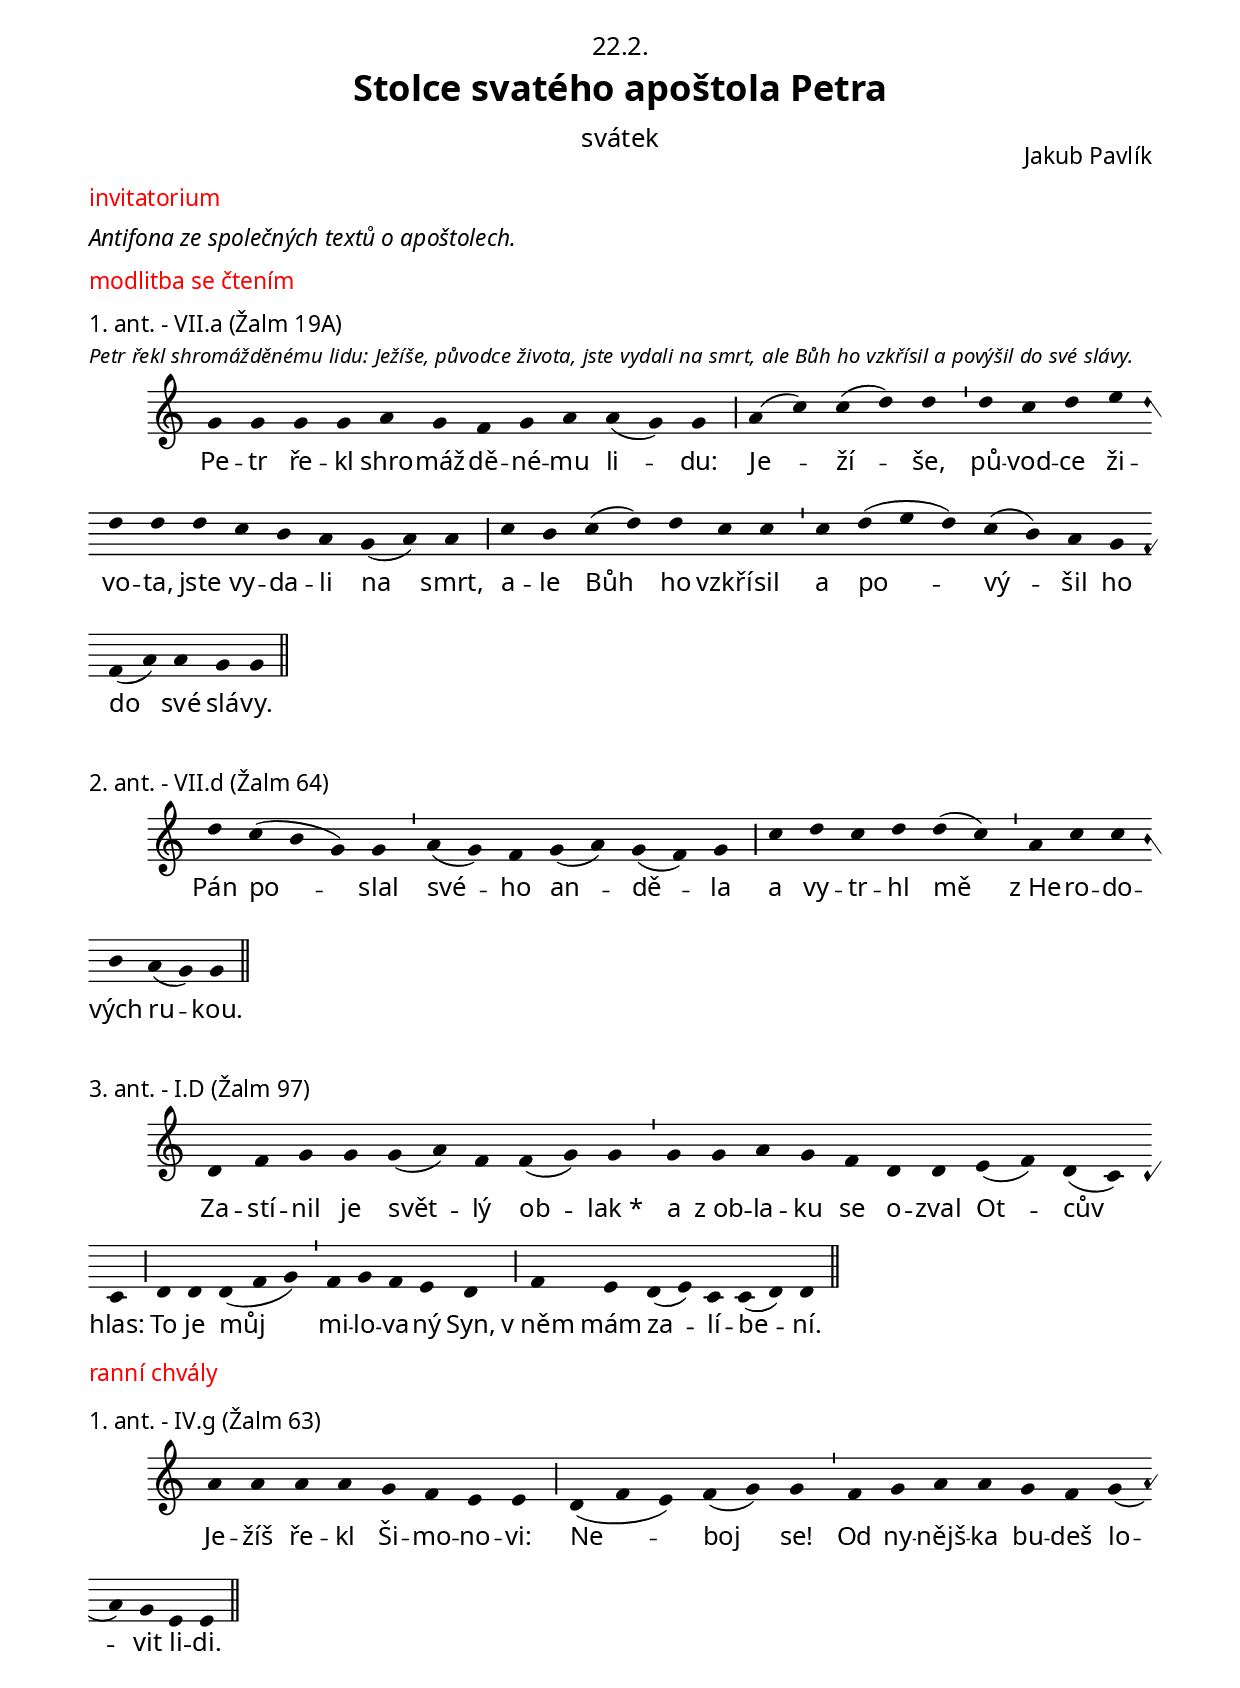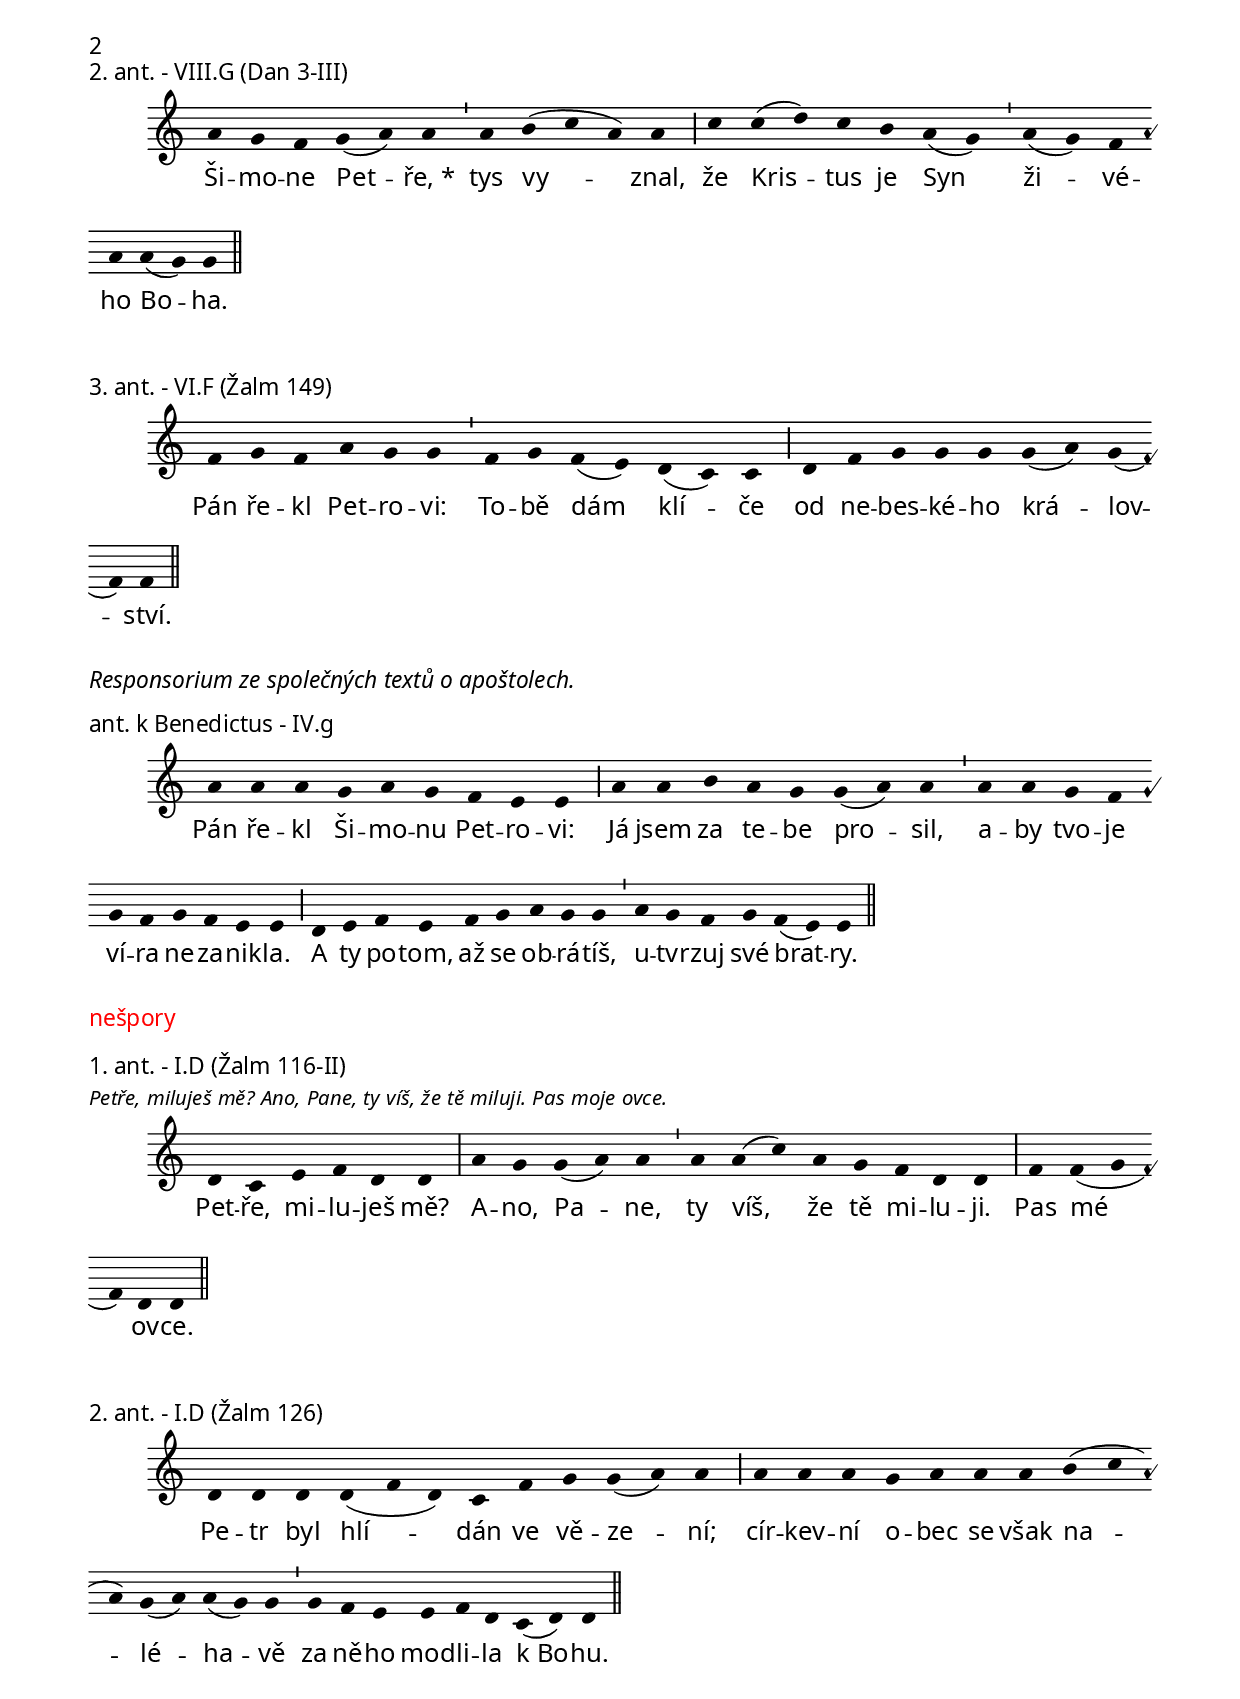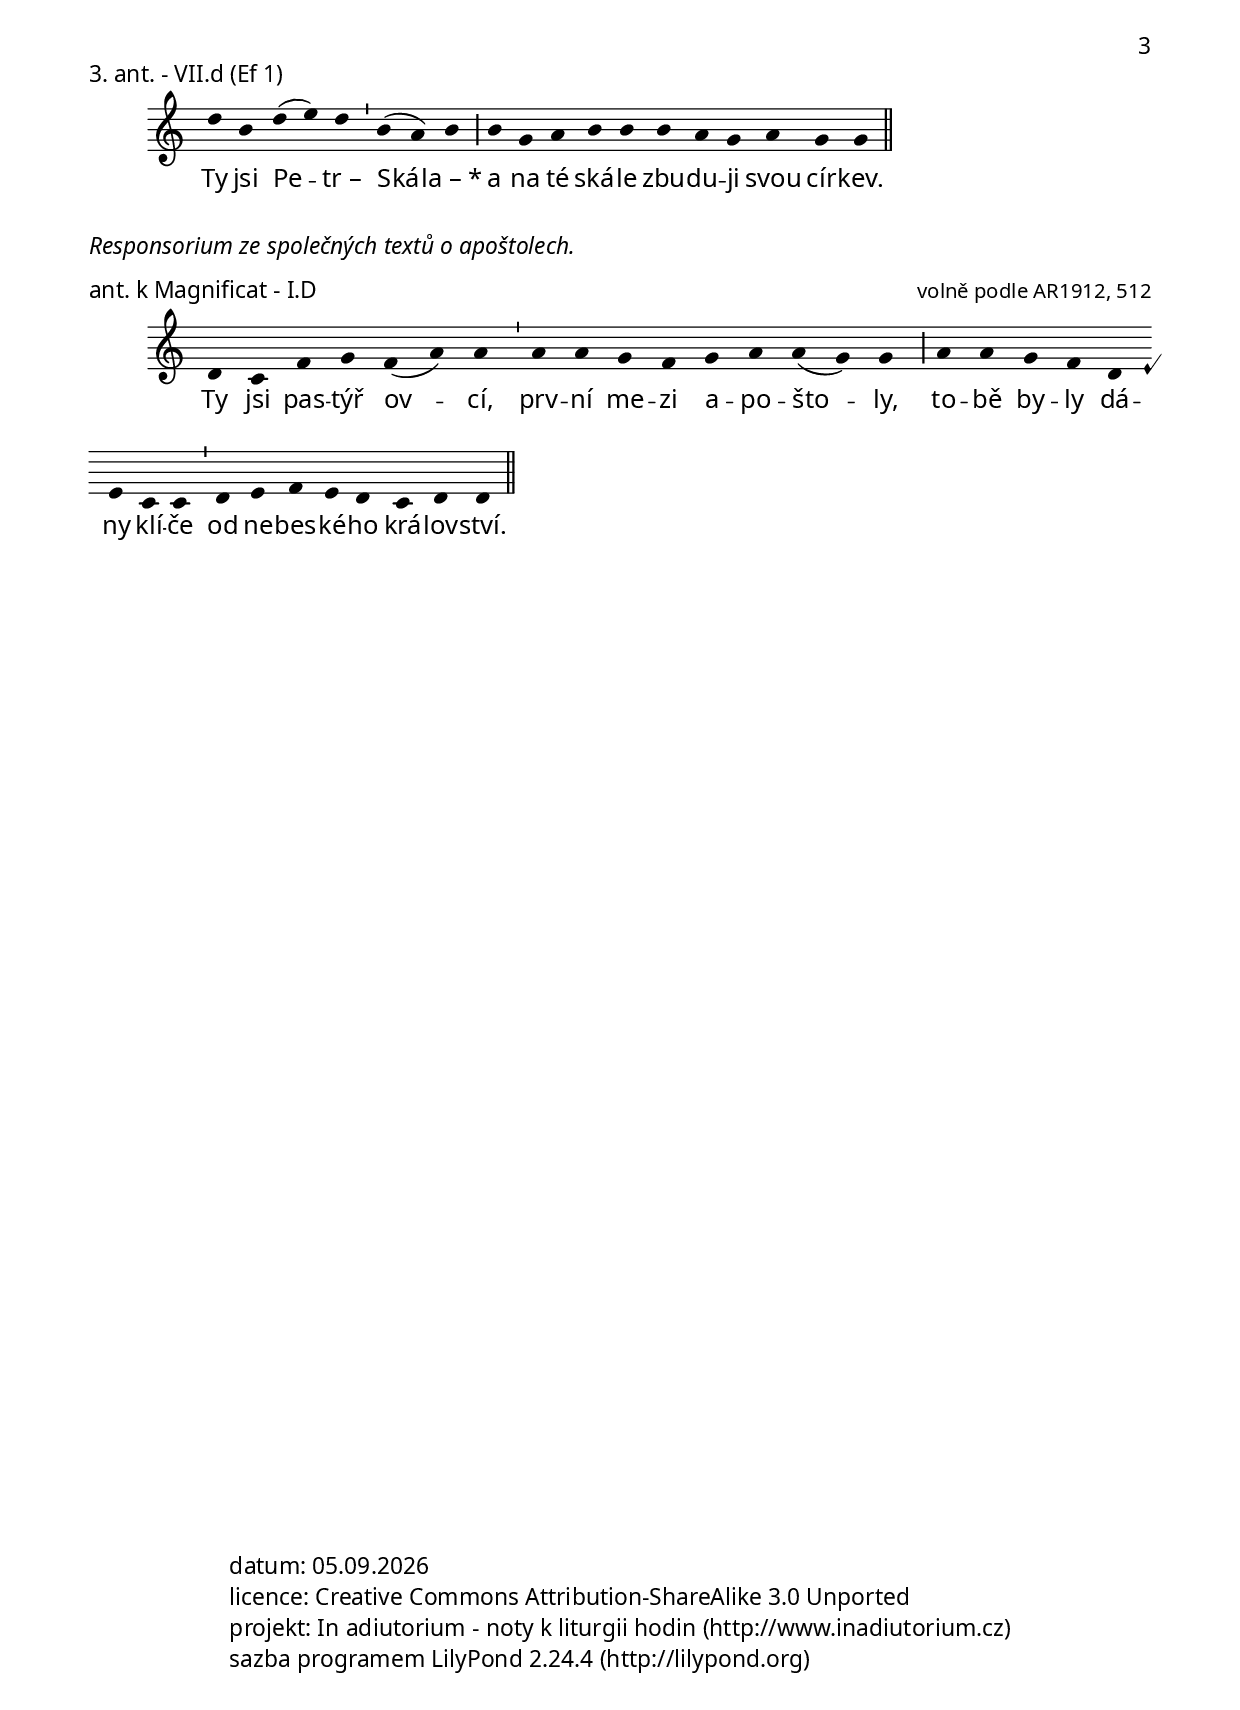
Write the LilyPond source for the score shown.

\version "2.16.0"

\include "../spolecne.ly"
\include "../dilyresponsorii.ly"

\header {
  title = \markup\titleSvatek
            "Stolce svatého apoštola Petra"
            svátek
            22.2.
  composer = "Jakub Pavlík"
}

\markup {\nadpisHodinka {"invitatorium"}}

\markup\italic{Antifona ze společných textů o apoštolech.}

\markup {\nadpisHodinka {"modlitba se čtením"}}

\score {
  \relative c'' {
    \choralniRezim
    g4 g g g a g f g a a( g) g \barMaior
    a( c) c( d) d \barMin
    d c d e d d
    d c b a g( a) a \barMaior
    c b c( d) d c c \barMin
    c d( e d) c( b) a g f( a) a g g \barFinalis
  }
  \addlyrics {
    Pe -- tr ře -- kl shro -- máž -- dě -- né -- mu li -- du:
    Je -- ží -- še,
    pů -- vod -- ce ži -- vo -- ta,
    jste vy -- da -- li na smrt,
    a -- le Bůh ho vzkří -- sil
    a po -- vý -- šil ho do své slá -- vy.
  }
  \header {
    textus_approbatus = "Petr řekl shromážděnému lidu:
    Ježíše, původce života, jste vydali na smrt,
    ale Bůh ho vzkřísil a povýšil do své slávy."
    quid = "1. ant."
    modus = "VII"
    differentia = "a"
    psalmus = "Žalm 19A"
    id = "mc-a1"
    piece = \markup {\sestavTitulek}
  }
}

\score {
  \relative c'' {
    \choralniRezim
    d4 c( b g) g \barMin
    a( g) f g( a) g( f) g \barMaior
    c d c d d( c) \barMin
    a c c b a( g) g \barFinalis
  }
  \addlyrics {
    Pán po -- slal
    své -- ho an -- dě -- la
    a vy -- tr -- hl mě
    z_He -- ro -- do -- vých ru -- kou.
  }
  \header {
    quid = "2. ant."
    modus = "VII"
    differentia = "d"
    psalmus = "Žalm 64"
    id = "mc-a2"
    piece = \markup {\sestavTitulek}
  }
}

\score {
  \relative c' {
    \choralniRezim
    d4 f g g g( a) f f( g) g \barMin
    g g a g f d d e( f) d( c) c \barMaior
    d d d( f g) \barMin f g f e d \barMaior
    f e d( e) c c( d) d \barFinalis
  }
  \addlyrics {
    Za -- stí -- nil je svět -- lý ob -- lak_*
    a z_ob -- la -- ku se o -- zval Ot -- cův hlas:
    To je můj mi -- lo -- va -- ný Syn,
    v_něm mám za -- lí -- be -- ní.
  }
  \header {
    quid = "3. ant."
    modus = "I"
    differentia = "D"
    psalmus = "Žalm 97"
    id = "mc-a3"
    fial = "sanktoral/0806promenenipane.ly#2ne-a2"
    piece = \markup {\sestavTitulek}
  }
}

\markup {\nadpisHodinka {"ranní chvály"}}

\score {
  \relative c'' {
    \choralniRezim
    a4 a a a g f e e \barMaior
    d( f e) f( g) g \barMin
    f g a a g f g( a) g e e \barFinalis
  }
  \addlyrics {
    Je -- žíš ře -- kl Ši -- mo -- no -- vi:
    Ne -- boj se!
    Od ny -- nějš -- ka bu -- deš lo -- vit li -- di.
  }
  \header {
    quid = "1. ant."
    modus = "IV"
    differentia = "g"
    psalmus = "Žalm 63"
    fial = "fial://antifony/mezidobi_nedeleC_02_10.ly#ne5c-ne2-mag"
    id = "rch-a1"
    piece = \markup {\sestavTitulek}
  }
}

\score {
  \relative c'' {
    \choralniRezim
    a4 g f g( a) a \barMin
    a b( c a) a \barMaior
    c c( d) c b a( g) \barMin
    a( g) f a a( g) g \barFinalis
  }
  \addlyrics {
    Ši -- mo -- ne Pet -- ře,_*
    tys vy -- znal,
    že Kris -- tus je Syn
    ži -- vé -- ho Bo -- ha.
  }
  \header {
    quid = "2. ant."
    modus = "VIII"
    differentia = "G"
    psalmus = "Dan 3-III"
    fial = "fial://sanktoral/0629petraapavla.ly#1ne-a1"
    id = "rch-a2"
    piece = \markup {\sestavTitulek}
  }
}

\score {
  \relative c' {
    \choralniRezim
    f4 g f a g g \barMin
    f g f( e) d( c) c \barMaior
    d f g g g g( a) g( f) f \barFinalis
  }
  \addlyrics {
    Pán ře -- kl Pet -- ro -- vi:
    To -- bě dám klí -- če
    od ne -- bes -- ké -- ho krá -- lov -- ství.
  }
  \header {
    quid = "3. ant."
    modus = "VI"
    differentia = "F"
    psalmus = "Žalm 149"
    id = "rch-a3"
    piece = \markup {\sestavTitulek}
  }
}

\markup\italic{Responsorium ze společných textů o apoštolech.}

\score {
  \relative c'' {
    \choralniRezim
    a4 a a g a g f e e \barMaior
    a a b a g g( a) a \barMin
    a a g f g f g f e e \barMaior
    d e f e f g a g g \barMin
    a g f g f( e) e \barFinalis
  }
  \addlyrics {
    Pán ře -- kl Ši -- mo -- nu Pet -- ro -- vi:
    Já jsem za te -- be pro -- sil,
    a -- by tvo -- je ví -- ra ne -- za -- nik -- la.
    A ty po -- tom,  až se ob -- rá -- tíš,
    u -- tvr -- zuj své brat -- ry.
  }
  \header {
    quid = "ant. k Benedictus"
    modus = "IV"
    differentia = "g"
    psalmus = ""
    id = "rch-aben"
    fons = "kousek z: Petra a Pavla, 2. nesp., 1. a."
    fial = "sanktoral/0629petraapavla.ly#2ne-a1?cast"
    piece = \markup {\sestavTitulekBezZalmu}
  }
}

\markup {\nadpisHodinka {"nešpory"}}

\score {
  \relative c' {
    \choralniRezim
    d4 c e f d d \barMax
    a' g g( a) a \barMin a a( c) a g f d d \barMax
    f f( g f) d d \barFinalis
  }
  \addlyrics {
    Pet -- ře, mi -- lu -- ješ mě?
    A -- no, Pa -- ne, ty víš, že tě mi -- lu -- ji.
    Pas mé ov -- ce.
  }
  \header {
    textus_approbatus = "Petře, miluješ mě?
    Ano, Pane, ty víš, že tě miluji.
    Pas moje ovce."
    quid = "1. ant."
    modus = "I"
    differentia = "D"
    psalmus = "Žalm 116-II"
    id = "ne-a1"
    piece = \markup {\sestavTitulek}
  }
}

\score {
  \relative c' {
    \choralniRezim
    d4 d d d( f d) c f g g( a) a \barMaior
    a a a g a a a b( c a) g( a) a( g) g \barMin
    g f e e f d c( d) d \barFinalis
  }
  \addlyrics {
    Pe -- tr byl hlí -- dán ve vě -- ze -- ní;
    cír -- kev -- ní o -- bec se však na -- lé -- ha -- vě
    za ně -- ho mod -- li -- la k_Bo -- hu.
  }
  \header {
    quid = "2. ant."
    modus = "I"
    differentia = "D"
    psalmus = "Žalm 126"
    id = "ne-a2"
    piece = \markup {\sestavTitulek}
  }
}

\score {
  \relative c'' {
    \choralniRezim
    d4 b d( e) d \barMin
    b( a) b \barMaior
    b g a b b b a g a g g \barFinalis
  }
  \addlyrics {
    Ty jsi Pe -- tr_–
    Ská -- la_–_*
    a na té ská -- le zbu -- du -- ji svou cír -- kev.
  }
  \header {
    quid = "3. ant."
    modus = "VII"
    differentia = "d"
    psalmus = "Ef 1"
    fial = "fial://sanktoral/0629petraapavla.ly#1ne-a2"
    id = "ne-a3"
    piece = \markup {\sestavTitulek}
  }
}

\markup\italic{Responsorium ze společných textů o apoštolech.}

\score {
  \relative c' {
    \choralniRezim
    d4 c f g f( a) a \barMin
    a a g f g a a( g) g \barMaior
    a a g f d e c c \barMin
    d e f e d c d d \barFinalis
  }
  \addlyrics {
    Ty jsi pas -- týř ov -- cí,
    prv -- ní me -- zi a -- po -- što -- ly,
    to -- bě by -- ly dá -- ny klí -- če
    od ne -- bes -- ké -- ho krá -- lov -- ství.
  }
  \header {
    fons_externus = "volně podle AR1912, 512"
    quid = "ant. k Magnificat"
    modus = "I"
    differentia = "D"
    psalmus = ""
    id = "ne-amag"
    piece = \markup {\sestavTitulekBezZalmu}
  }
}